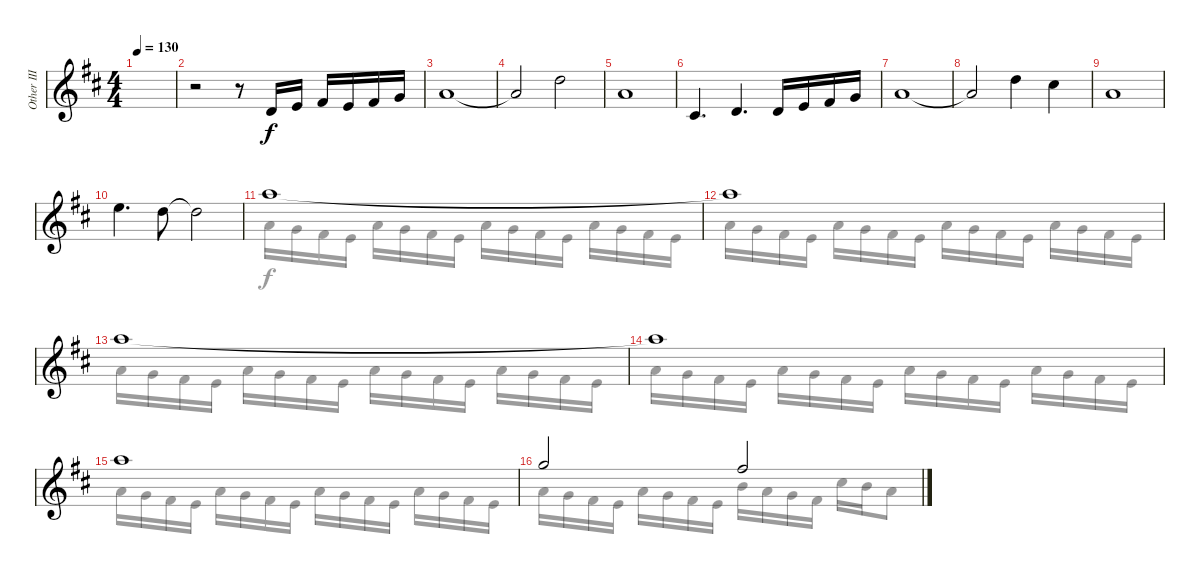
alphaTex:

\track ("Other III" "Other III") {instrument stringensemble1}
\staff {score}
\tuning (E5 B4 G4 D4 A3 E3 B2) {hide}
\voice
\ts (4 4)
\tempo 130
\clef g2
\ks d
|
r.2 r.8 0.4.16 2.4.16 4.4.16 2.4.16 4.4.16 0.3.16 |
2.3.1 |
2.3{t}.2 3.2.2 |
2.3.1 |
4.5.4{d} 0.4.4{d} 0.4.16 2.4.16 4.4.16 0.3.16 |
2.3.1 |
2.3{t}.2 3.2.4 2.2.4 |
2.3.1 |
0.1.4{d} 3.2.8 3.2{t}.2 |
5.1.1 |
5.1{t}.1 |
5.1.1 |
5.1{t}.1 |
5.1.1 |
3.1.2 2.1.2
\voice
\clef g2
\ottava regular
\simile none
\ks d
|
|
|
|
|
|
|
|
|
|
2.3.16 0.3.16 4.4.16 2.4.16 2.3.16 0.3.16 4.4.16 2.4.16 2.3.16 0.3.16 4.4.16 2.4.16 2.3.16 0.3.16 4.4.16 2.4.16 |
2.3.16 0.3.16 4.4.16 2.4.16 2.3.16 0.3.16 4.4.16 2.4.16 2.3.16 0.3.16 4.4.16 2.4.16 2.3.16 0.3.16 4.4.16 2.4.16 |
2.3.16 0.3.16 4.4.16 2.4.16 2.3.16 0.3.16 4.4.16 2.4.16 2.3.16 0.3.16 4.4.16 2.4.16 2.3.16 0.3.16 4.4.16 2.4.16 |
2.3.16 0.3.16 4.4.16 2.4.16 2.3.16 0.3.16 4.4.16 2.4.16 2.3.16 0.3.16 4.4.16 2.4.16 2.3.16 0.3.16 4.4.16 2.4.16 |
2.3.16 0.3.16 4.4.16 2.4.16 2.3.16 0.3.16 4.4.16 2.4.16 2.3.16 0.3.16 4.4.16 2.4.16 2.3.16 0.3.16 4.4.16 2.4.16 |
2.3.16 0.3.16 4.4.16 2.4.16 2.3.16 0.3.16 4.4.16 2.4.16 0.2.16 2.3.16 0.3.16 4.4.16 2.2.16 0.2.16 2.3.8
